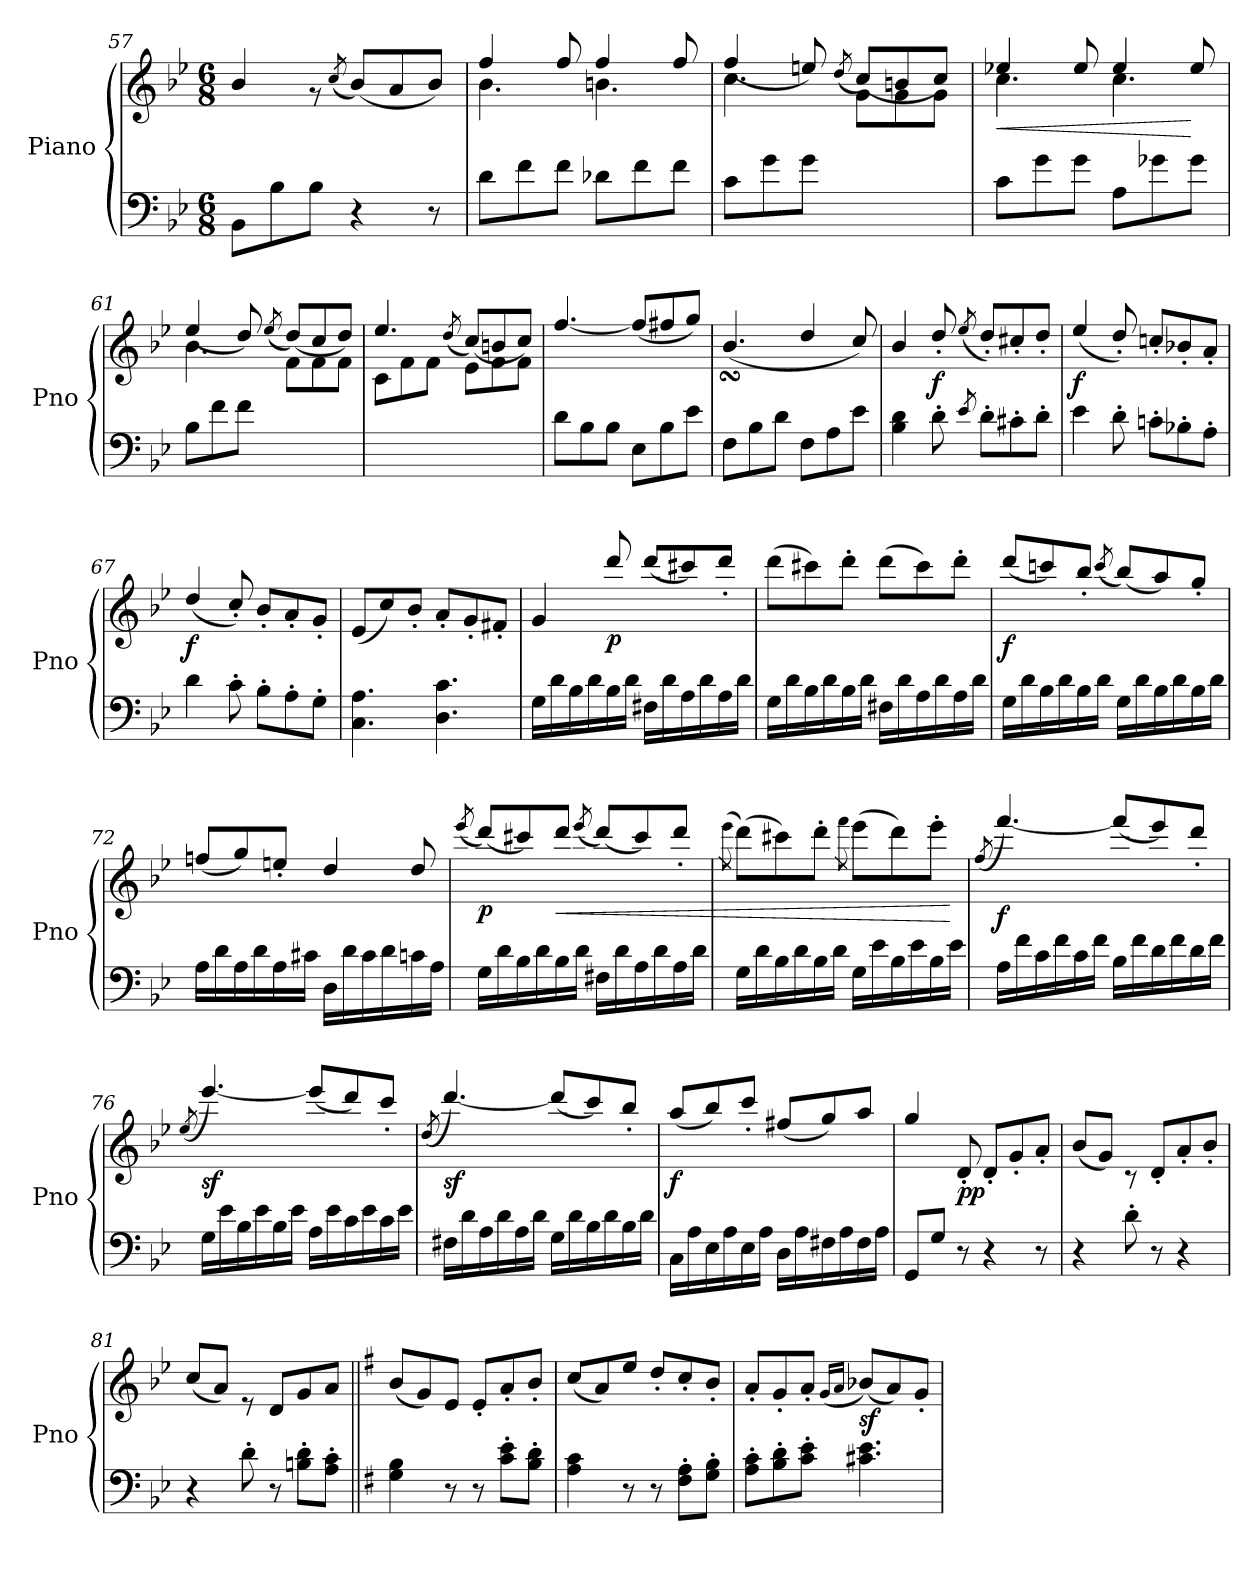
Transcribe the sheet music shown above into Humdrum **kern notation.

**kern	**kern	**dynam
*part1	*part1	*part1
*staff2	*staff1	*staff1/2
*I"Piano	*	*
*I'Pno	*	*
*clefF4	*clefG2	*
*k[b-e-]	*k[b-e-]	*
*g:	*g:	*
*M6/8	*M6/8	*
=57	=57	=57
*	*^	*
8BB-\L	2.ryy	4b-/	.
8B-\	.	.	.
8B-\J	.	8r	.
.	.	(<8qcc/	.
4r	.	(>8b-/L)	.
.	.	8a/	.
8r	.	8b-/J)	.
=58	=58	=58	=58
*	*^	*^	*
8d\L	4ryy	2ryy	4ff/	4.b-\	.
8f\	.	.	.	.	.
8f\J	4ryy	.	8ff/	.	.
8d-X\L	.	.	4ff/	4.bn\	.
8f\	4ryy	8ryy	.	.	.
8f\J	.	8ryy	8ff/	.	.
*	*	*	*v	*v	*
!!LO:LB:g=z
=59	=59	=59	=59	=59
8c\L	2.ryy	(>4ff/	4.cc\	.
8g\	.	.	.	.
8g\J	.	8een/)	.	.
.	.	(<8qdd/	.	.
4.ryy	.	(>8cc/L)	8g\L	.
.	.	8bn/	8g\	.
.	.	8cc/J)	8g\J	.
=60	=60	=60	=60	=60
!	!	!	!	!LO:HP:b
8c\L	2ryy	4ee-X/	4.cc\	<
8g\	.	.	.	.
8g\J	.	8ee-/	.	.
8A\L	.	4ee-/	4.cc\	.
8g-X\	8ryy	.	.	.
8g-\J	8ryy	8ee-/	.	[
=61	=61	=61	=61	=61
8B-\L	2.ryy	(>4ee-/	4.b-\	.
8f\	.	.	.	.
8f\J	.	8dd/)	.	.
.	.	(<8qee-/	.	.
4.ryy	.	(>8dd/L)	8f\L	.
.	.	8cc/	8f\	.
.	.	8dd/J)	8f\J	.
=62	=62	=62	=62	=62
2.ryy	2.ryy	4.ee-/	8c\L	.
.	.	.	8f\	.
.	.	.	8f\J	.
.	.	(<8qdd/	.	.
.	.	(>8cc/L)	8e-\L	.
.	.	8bn/	8f\	.
.	.	8cc/J)	8f\J	.
*	*	*v	*v	*
=63	=63	=63	=63
8d\L	2.ryy	[4.ff/	.
8B-\	.	.	.
8B-\J	.	.	.
8E-\L	.	(>8ff/L]	.
8B-\	.	8ff#X/	.
8e-\J	.	8gg/J)	.
!!LO:LB:g=z	!!
=64	=64	=64	=64
8F\L	2.ryy	(>4.b-sSSs/	.
8B-\	.	.	.
8d\J	.	.	.
8F\L	.	4dd/	.
8A\	.	.	.
8e-\J	.	8cc/)	.
=65	=65	=65	=65
4B-\ 4d\	2.ryy	4b-/	.
!	!	!	!LO:DY:b
8d'\	.	8dd'/	f
8qe-/	.	(<8qee-/	.
8d'\L	.	8dd'/L)	.
8c#X'\	.	8cc#X'/	.
8d'\J	.	8dd'/J	.
=66	=66	=66	=66
!	!	!	!LO:DY:b
4e-\	2.ryy	(>4ee-/	f
8d'\	.	8dd'/)	.
8cn'\L	.	8ccn'/L	.
8B-X'\	.	8b-X'/	.
8A'\J	.	8a'/J	.
=67	=67	=67	=67
!	!	!	!LO:DY:b
4d\	2.ryy	(>4dd/	f
8c'\	.	8cc'/)	.
8B-'\L	.	8b-'/L	.
8A'\	.	8a'/	.
8G'\J	.	8g'/J	.
=68	=68	=68	=68
4.C\ 4.A\	2.ryy	(>8e-/L	.
.	.	8cc/)	.
.	.	8b-'/J	.
4.D\ 4.c\	.	8a'/L	.
.	.	8g'/	.
.	.	8f#X'/J	.
!!LO:LB:g=z	!!
=69	=69	=69	=69
16G\LL	2.ryy	4g/	.
16d\	.	.	.
16B-\	.	.	.
16d\	.	.	.
!	!	!	!LO:DY:b
16B-\	.	8ddd/	p
16d\JJ	.	.	.
16F#X\LL	.	(>8ddd/L	.
16d\	.	.	.
16A\	.	8ccc#X/)	.
16d\	.	.	.
16A\	.	8ddd'/J	.
16d\JJ	.	.	.
=70	=70	=70	=70
*	*	*^	*
16G\LL	2.ryy	2ryy	(<8ddd\L	.
16d\	.	.	.	.
16B-\	.	.	8ccc#X\)	.
16d\	.	.	.	.
16B-\	.	.	8ddd'\J	.
16d\JJ	.	.	.	.
16F#X\LL	.	.	(<8ddd\L	.
16d\	.	.	.	.
16A\	.	8ryy	8ccc#\)	.
16d\	.	.	.	.
16A\	.	16ryy	8ddd'\J	.
16d\JJ	.	16ryy	.	.
*	*	*v	*v	*
=71	=71	=71	=71
!	!	!	!LO:DY:b
16G\LL	2.ryy	(>8ddd/L	f
16d\	.	.	.
16B-\	.	8cccn/)	.
16d\	.	.	.
16B-\	.	8bb-'/J	.
16d\JJ	.	.	.
.	.	(<8qccc/	.
16G\LL	.	(>8bb-/L)	.
16d\	.	.	.
16B-\	.	8aa/)	.
16d\	.	.	.
16B-\	.	8gg'/J	.
16d\JJ	.	.	.
!!LO:LB:g=z	!!
=72	=72	=72	=72
16A\LL	2.ryy	(>8ffn/L	.
16d\	.	.	.
16A\	.	8gg/)	.
16d\	.	.	.
16A\	.	8een'/J	.
16c#X\JJ	.	.	.
16D\LL	.	4dd/	.
16d\	.	.	.
16c#\	.	.	.
16d\	.	.	.
16cn\	.	8dd/	.
16A\JJ	.	.	.
=73	=73	=73	=73
.	.	(<8qeee-/	.
!	!	!	!LO:DY:b
16G\LL	2.ryy	(>8ddd/L)	p
16d\	.	.	.
16B-\	.	8ccc#X/)	.
16d\	.	.	.
!	!	!	!LO:HP:b
16B-\	.	8ddd/J	<
16d\JJ	.	.	.
.	.	(<8qeee-/	.
16F#X\LL	.	(>8ddd/L)	.
16d\	.	.	.
16A\	.	8ccc#/)	.
16d\	.	.	.
16A\	.	8ddd'/J	.
16d\JJ	.	.	.
=74	=74	=74	=74
*	*	*^	*
.	.	.	(>8qeee-\	.
16G\LL	2.ryy	2ryy	(<8ddd\L)	.
16d\	.	.	.	.
16B-\	.	.	8ccc#X\)	.
16d\	.	.	.	.
16B-\	.	.	8ddd'\J	.
16d\JJ	.	.	.	.
.	.	.	8qfff\	.
16G\LL	.	.	(<8eee-\L	.
16e-\	.	.	.	.
16B-\	.	8ryy	8ddd\)	.
16e-\	.	.	.	.
16B-\	.	16ryy	8eee-'\J	.
16e-\JJ	.	16ryy	.	[
*	*	*v	*v	*
!!LO:PB:g=z
=75	=75	=75	=75
.	.	(<8qff/	.
!	!	!	!LO:DY:b
16A\LL	2.ryy	[4.fff/)	f
16f\	.	.	.
16c\	.	.	.
16f\	.	.	.
16c\	.	.	.
16f\JJ	.	.	.
16B-\LL	.	(>8fff/L]	.
16f\	.	.	.
16d\	.	8eee-/)	.
16f\	.	.	.
16d\	.	8ddd'/J	.
16f\JJ	.	.	.
=76	=76	=76	=76
.	.	(<8qee-/	.
!	!	!	!LO:DY:b
16G\LL	2.ryy	[4.eee-/)	sf
16e-\	.	.	.
16B-\	.	.	.
16e-\	.	.	.
16B-\	.	.	.
16e-\JJ	.	.	.
16A\LL	.	(>8eee-/L]	.
16e-\	.	.	.
16c\	.	8ddd/)	.
16e-\	.	.	.
16c\	.	8ccc'/J	.
16e-\JJ	.	.	.
=77	=77	=77	=77
.	.	(<8qdd/	.
!	!	!	!LO:DY:b
16F#X\LL	2.ryy	[4.ddd/)	sf
16d\	.	.	.
16A\	.	.	.
16d\	.	.	.
16A\	.	.	.
16d\JJ	.	.	.
16G\LL	.	(>8ddd/L]	.
16d\	.	.	.
16B-\	.	8ccc/)	.
16d\	.	.	.
16B-\	.	8bb-'/J	.
16d\JJ	.	.	.
!!LO:LB:g=z	!!
=78	=78	=78	=78
!	!	!	!LO:DY:b
16C\LL	2.ryy	(>8aa/L	f
16A\	.	.	.
16E-\	.	8bb-/)	.
16A\	.	.	.
16E-\	.	8ccc'/J	.
16A\JJ	.	.	.
16D\LL	.	(>8ff#X/L	.
16A\	.	.	.
16F#X\	.	8gg/)	.
16A\	.	.	.
16F#\	.	8aa/J	.
16A\JJ	.	.	.
=79	=79	=79	=79
8GG/L	2.ryy	4gg/	.
8G/J	.	.	.
!	!	!	!LO:DY:b
8r	.	8d'/	pp
4r	.	8d'/L	.
.	.	8g'/	.
8r	.	8a'/J	.
=80	=80	=80	=80
4r	2.ryy	(>8b-/L	.
.	.	8g/J)	.
8d'\	.	8r	.
8r	.	8d'/L	.
4r	.	8a'/	.
.	.	8b-'/J	.
=81	=81	=81	=81
4r	2.ryy	(>8cc/L	.
.	.	8a/J)	.
8d'\	.	8r	.
8r	.	8d/L	.
8Bn\' 8d\'L	.	8g/	.
8A\' 8c\'J	.	8a/J	.
=82||	=82||	=82||	=82||
*k[f#]	*k[f#]	*	*
*G:	*G:	*	*
4G\ 4B\	2.ryy	(>8b/L	.
.	.	8g/)	.
8r	.	8e/J	.
8r	.	8e'/L	.
8c\' 8e\'L	.	8a'/	.
8B\' 8d\'J	.	8b'/J	.
=83	=83	=83	=83
4A\ 4c\	2.ryy	(>8cc/L	.
.	.	8a/)	.
8r	.	8ee/J	.
8r	.	8dd'/L	.
8F#\' 8A\'L	.	8cc'/	.
8G\' 8B\'J	.	8b'/J	.
!!LO:LB:g=z	!!
=84	=84	=84	=84
8A\' 8c\'L	2.ryy	8a'/L	.
8B\' 8d\'	.	8g'/	.
8c\' 8e\'J	.	8a'/J	.
.	.	(<16qg/LL	.
.	.	16qa/JJ	.
!	!	!	!LO:DY:b
4.c#X\ 4.e\	.	(>8b-X/L)	sf
.	.	8a/)	.
.	.	8g'/J	.
*	*v	*v	*
=	=	=
*-	*-	*-
